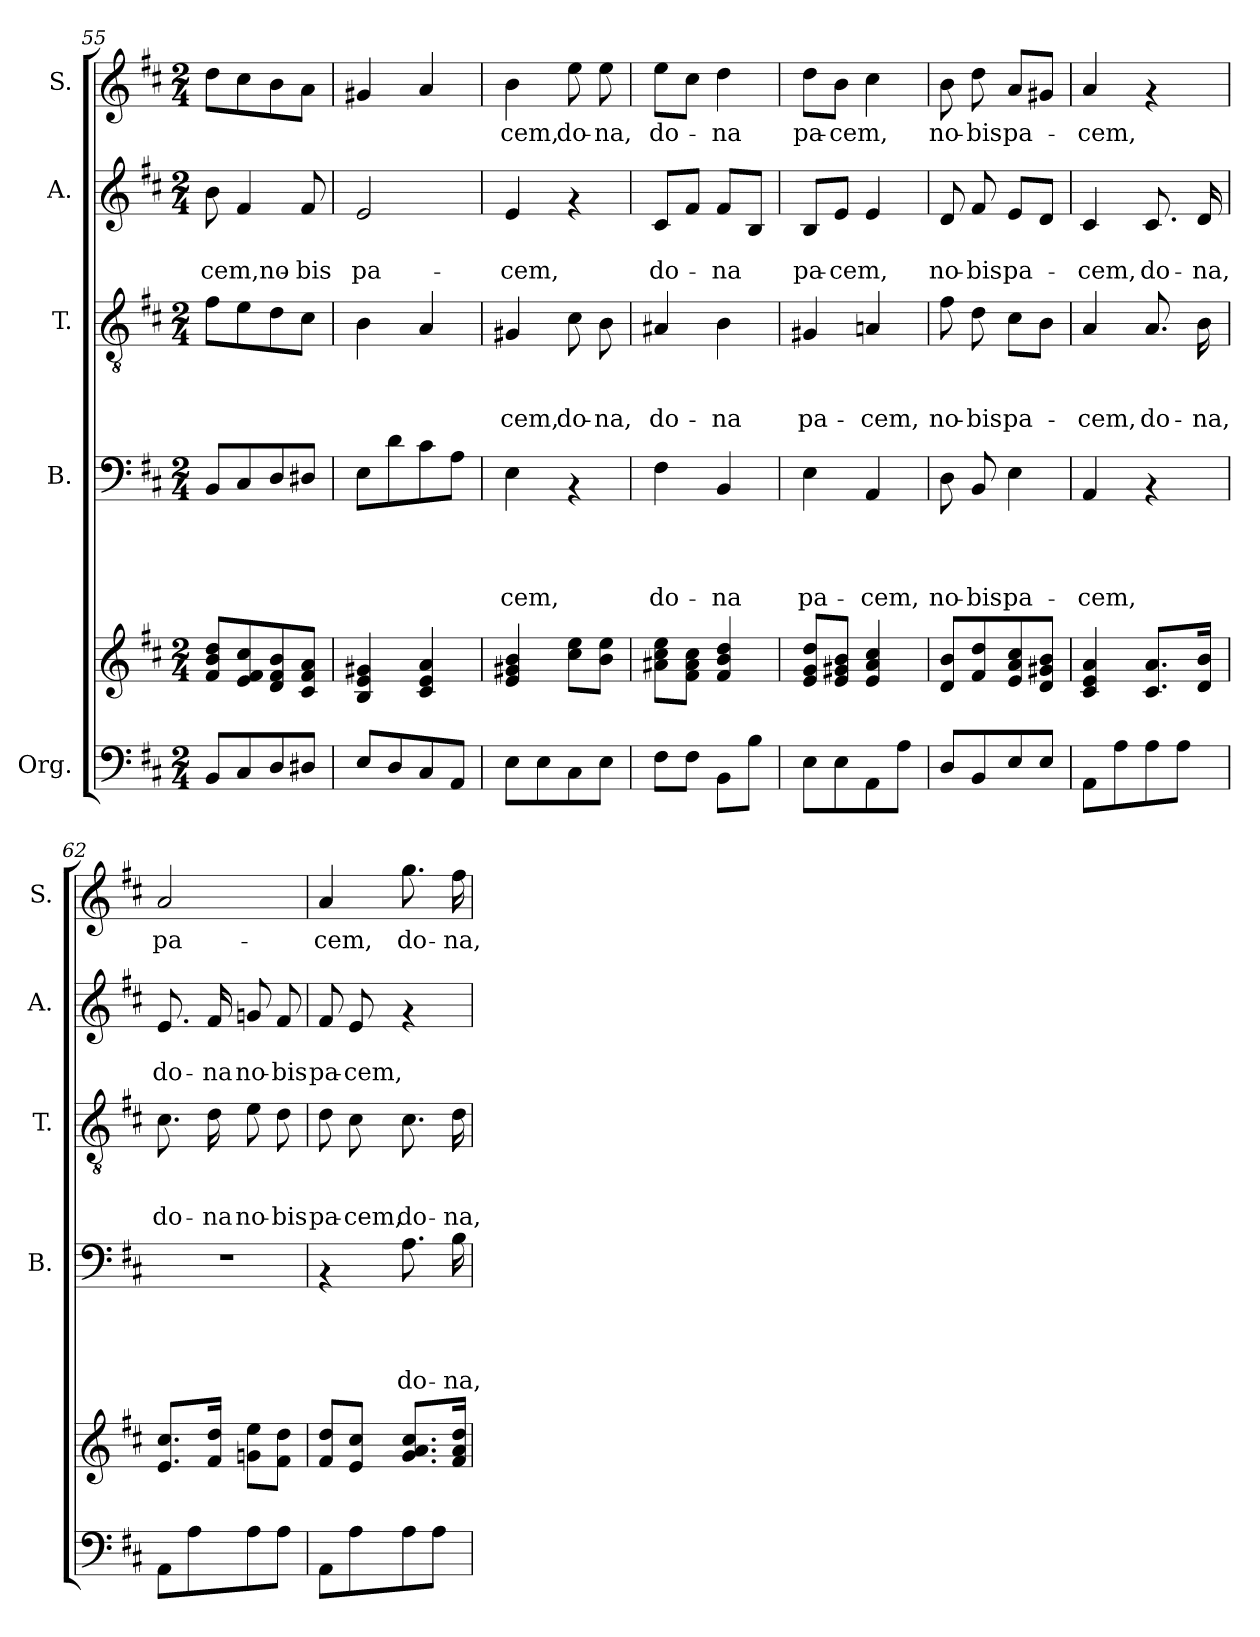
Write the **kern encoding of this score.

**kern	**kern	**kern	**text	**text	**text	**text	**kern	**text	**text	**text	**kern	**text	**text	**kern	**text
*part5	*part5	*part4	*part4	*part4	*part4	*part4	*part3	*part3	*part3	*part3	*part2	*part2	*part2	*part1	*part1
*staff6	*staff5	*staff4	*staff4	*staff4	*staff4	*staff4	*staff3	*staff3	*staff3	*staff3	*staff2	*staff2	*staff2	*staff1	*staff1
*I"Org.	*	*I"B.	*	*	*	*	*I"T.	*	*	*	*I"A.	*	*	*I"S.	*
*	*	*I'B.	*	*	*	*	*I'T.	*	*	*	*I'A.	*	*	*I'S.	*
*clefF4	*clefG2	*clefF4	*	*	*	*	*clefGv2	*	*	*	*clefG2	*	*	*clefG2	*
*k[f#c#]	*k[f#c#]	*k[f#c#]	*	*	*	*	*k[f#c#]	*	*	*	*k[f#c#]	*	*	*k[f#c#]	*
*D:	*D:	*D:	*	*	*	*	*D:	*	*	*	*D:	*	*	*D:	*
*M2/4	*M2/4	*M2/4	*	*	*	*	*M2/4	*	*	*	*M2/4	*	*	*M2/4	*
=55	=55	=55	=55	=55	=55	=55	=55	=55	=55	=55	=55	=55	=55	=55	=55
!	!	!	!	!	!	!	!	!	!	!	!	!	!LO:LY:b	!	!
8BB/L	8f#/ 8b/ 8dd/L	8BB/L	.	.	.	.	8f#\L	.	.	.	8b\	.	-cem,no-	8dd\L	.
8C#/	8e/ 8f#/ 8cc#/	8C#/	.	.	.	.	8e\	.	.	.	4f#/	.	.	8cc#\	.
8D/	8d/ 8f#/ 8b/	8D/	.	.	.	.	8d\	.	.	.	.	.	.	8b\	.
!	!	!	!	!	!	!	!	!	!	!	!	!	!LO:LY:b	!	!
8D#X/J	8c#/ 8f#/ 8a/J	8D#X/J	.	.	.	.	8c#\J	.	.	.	8f#/	.	-bis	8a\J	.
=56	=56	=56	=56	=56	=56	=56	=56	=56	=56	=56	=56	=56	=56	=56	=56
!	!	!	!	!	!	!	!	!	!	!	!	!	!LO:LY:b	!	!
8E/L	4B/ 4e/ 4g#X/	8E\L	.	.	.	.	4B\	.	.	.	2e/	.	pa-	4g#X/	.
8D/	.	8d\	.	.	.	.	.	.	.	.	.	.	.	.	.
8C#/	4c#/ 4e/ 4a/	8c#\	.	.	.	.	4A/	.	.	.	.	.	.	4a/	.
8AA/J	.	8A\J	.	.	.	.	.	.	.	.	.	.	.	.	.
=57	=57	=57	=57	=57	=57	=57	=57	=57	=57	=57	=57	=57	=57	=57	=57
!	!	!	!	!	!	!LO:LY:b	!	!	!	!LO:LY:b	!	!	!LO:LY:b	!	!LO:LY:b
8E\L	4e/ 4g#X/ 4b/	4E\	.	.	.	-cem,	4G#X/	.	.	-cem,	4e/	.	-cem,	4b\	-cem,
8E\	.	.	.	.	.	.	.	.	.	.	.	.	.	.	.
!	!	!	!	!	!	!	!	!	!	!LO:LY:b	!	!	!	!	!LO:LY:b
8C#\	8cc#\ 8ee\L	4rAA	.	.	.	.	8c#\	.	.	do-	4rf	.	.	8ee\	do-
!	!	!	!	!	!	!	!	!	!	!LO:LY:b	!	!	!	!	!LO:LY:b
8E\J	8b\ 8ee\J	.	.	.	.	.	8B\	.	.	-na,	.	.	.	8ee\	-na,
=58	=58	=58	=58	=58	=58	=58	=58	=58	=58	=58	=58	=58	=58	=58	=58
!	!	!	!	!	!	!LO:LY:b	!	!	!	!LO:LY:b	!	!	!LO:LY:b	!	!LO:LY:b
8F#\L	8a#X\ 8cc#\ 8ee\L	4F#\	.	.	.	do-	4A#X/	.	.	do-	8c#/L	.	do-	8ee\L	do-
8F#\J	8f#\ 8a#\ 8cc#\J	.	.	.	.	.	.	.	.	.	8f#/J	.	.	8cc#\J	.
!	!	!	!	!	!	!LO:LY:b	!	!	!	!LO:LY:b	!	!	!LO:LY:b	!	!LO:LY:b
8BB\L	4f#/ 4b/ 4dd/	4BB/	.	.	.	-na	4B\	.	.	-na	8f#/L	.	-na	4dd\	-na
8B\J	.	.	.	.	.	.	.	.	.	.	8B/J	.	.	.	.
=59	=59	=59	=59	=59	=59	=59	=59	=59	=59	=59	=59	=59	=59	=59	=59
!	!	!	!	!	!	!LO:LY:b	!	!	!	!LO:LY:b	!	!	!LO:LY:b	!	!LO:LY:b
8E\L	8e/ 8g/ 8dd/L	4E\	.	.	.	pa-	4G#X/	.	.	pa-	8B/L	.	pa-	8dd\L	pa-
!	!	!	!	!	!	!	!	!	!	!	!	!	!LO:LY:b	!	!LO:LY:b
8E\	8e/ 8g#X/ 8b/J	.	.	.	.	.	.	.	.	.	8e/J	.	-cem,	8b\J	-cem,
!	!	!	!	!	!	!LO:LY:b	!	!	!	!LO:LY:b	!	!	!	!	!
8AA\	4e/ 4a/ 4cc#/	4AA/	.	.	.	-cem,	4An/	.	.	-cem,	4e/	.	.	4cc#\	.
8A\J	.	.	.	.	.	.	.	.	.	.	.	.	.	.	.
=60	=60	=60	=60	=60	=60	=60	=60	=60	=60	=60	=60	=60	=60	=60	=60
!	!	!	!	!	!	!LO:LY:b	!	!	!	!LO:LY:b	!	!	!LO:LY:b	!	!LO:LY:b
8D/L	8d/ 8b/L	8D\	.	.	.	no-	8f#\	.	.	no-	8d/	.	no-	8b\	no-
!	!	!	!	!	!	!LO:LY:b	!	!	!	!LO:LY:b	!	!	!LO:LY:b	!	!LO:LY:b
8BB/	8f#/ 8dd/	8BB/	.	.	.	-bis	8d\	.	.	-bis	8f#/	.	-bis	8dd\	-bis
!	!	!	!	!	!	!LO:LY:b	!	!	!	!LO:LY:b	!	!	!LO:LY:b	!	!LO:LY:b
8E/	8e/ 8a/ 8cc#/	4E\	.	.	.	pa-	8c#\L	.	.	pa-	8e/L	.	pa-	8a/L	pa-
8E/J	8d/ 8g#X/ 8b/J	.	.	.	.	.	8B\J	.	.	.	8d/J	.	.	8g#X/J	.
=61	=61	=61	=61	=61	=61	=61	=61	=61	=61	=61	=61	=61	=61	=61	=61
!	!	!	!	!	!	!LO:LY:b	!	!	!	!LO:LY:b	!	!	!LO:LY:b	!	!LO:LY:b
8AA\L	4c#/ 4e/ 4a/	4AA/	.	.	.	-cem,	4A/	.	.	-cem,	4c#/	.	-cem,	4a/	-cem,
8A\	.	.	.	.	.	.	.	.	.	.	.	.	.	.	.
!	!	!	!	!	!	!	!	!	!	!LO:LY:b	!	!	!LO:LY:b	!	!
8A\	8.c#/ 8.a/L	4rAA	.	.	.	.	8.A/	.	.	do-	8.c#/	.	do-	4rf	.
8A\J	.	.	.	.	.	.	.	.	.	.	.	.	.	.	.
!	!	!	!	!	!	!	!	!	!	!LO:LY:b	!	!	!LO:LY:b	!	!
.	16d/ 16b/Jk	.	.	.	.	.	16B\	.	.	-na,	16d/	.	-na,	.	.
=62	=62	=62	=62	=62	=62	=62	=62	=62	=62	=62	=62	=62	=62	=62	=62
!	!	!	!	!	!	!	!	!	!	!LO:LY:b	!	!	!LO:LY:b	!	!LO:LY:b
8AA\L	8.e/ 8.cc#/L	2r	.	.	.	.	8.c#\	.	.	do-	8.e/	.	do-	2a/	pa-
8A\	.	.	.	.	.	.	.	.	.	.	.	.	.	.	.
!	!	!	!	!	!	!	!	!	!	!LO:LY:b	!	!	!LO:LY:b	!	!
.	16f#/ 16dd/Jk	.	.	.	.	.	16d\	.	.	-na	16f#/	.	-na	.	.
!	!	!	!	!	!	!	!	!	!	!LO:LY:b	!	!	!LO:LY:b	!	!
8A\	8gn\ 8ee\L	.	.	.	.	.	8e\	.	.	no-	8gn/	.	no-	.	.
!	!	!	!	!	!	!	!	!	!	!LO:LY:b	!	!	!LO:LY:b	!	!
8A\J	8f#\ 8dd\J	.	.	.	.	.	8d\	.	.	-bis	8f#/	.	-bis	.	.
!!LO:LB:g=z
=63	=63	=63	=63	=63	=63	=63	=63	=63	=63	=63	=63	=63	=63	=63	=63
!	!	!	!	!	!	!	!	!	!	!LO:LY:b	!	!	!LO:LY:b	!	!LO:LY:b
8AA\L	8f#/ 8dd/L	4rAA	.	.	.	.	8d\	.	.	pa-	8f#/	.	pa-	4a/	-cem,
!	!	!	!	!	!	!	!	!	!	!LO:LY:b	!	!	!LO:LY:b	!	!
8A\	8e/ 8cc#/J	.	.	.	.	.	8c#\	.	.	-cem,	8e/	.	-cem,	.	.
!	!	!	!	!	!	!LO:LY:b	!	!	!	!LO:LY:b	!	!	!	!	!LO:LY:b
8A\	8.g/ 8.a/ 8.cc#/L	8.A\	.	.	.	do-	8.c#\	.	.	do-	4rf	.	.	8.gg\	do-
8A\J	.	.	.	.	.	.	.	.	.	.	.	.	.	.	.
!	!	!	!	!	!	!LO:LY:b	!	!	!	!LO:LY:b	!	!	!	!	!LO:LY:b
.	16f#/ 16a/ 16dd/Jk	16B\	.	.	.	-na,	16d\	.	.	-na,	.	.	.	16ff#\	-na,
=	=	=	=	=	=	=	=	=	=	=	=	=	=	=	=
*-	*-	*-	*-	*-	*-	*-	*-	*-	*-	*-	*-	*-	*-	*-	*-
